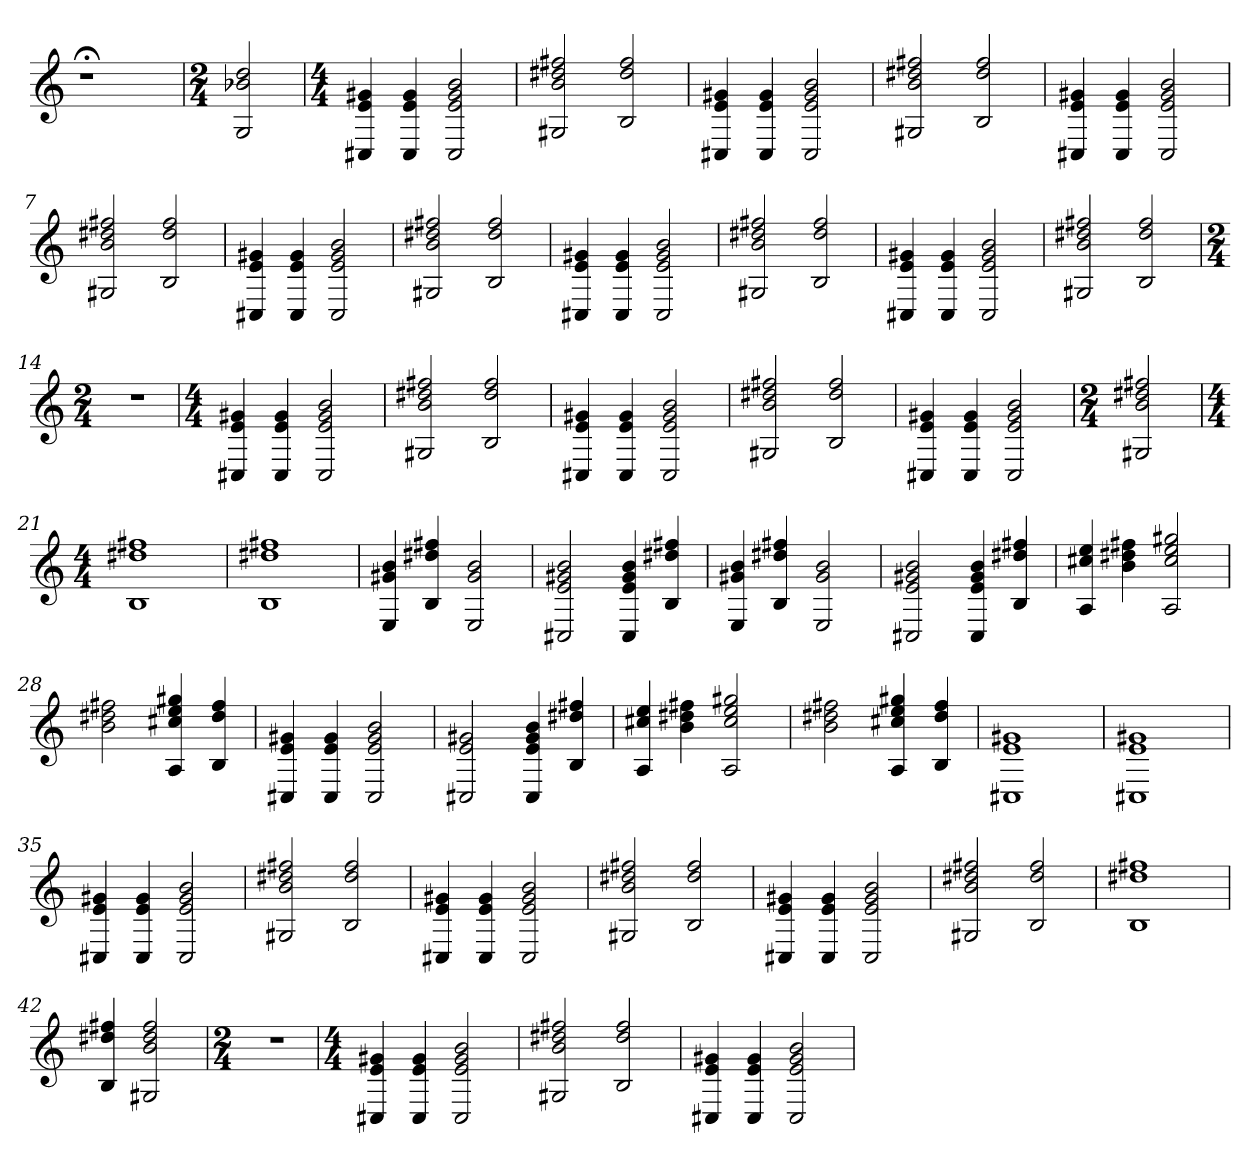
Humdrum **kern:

**kern
*part1
*staff1
=
1r;<
=1
*M2/4
2G 2b-X 2dd
=2
*M4/4
4C#X 4e 4g#X
4C# 4e 4g#
2C# 2e 2g# 2b
=3
2G#X 2b 2dd#X 2ff#X
2B 2dd# 2ff#
=4
4C#X 4e 4g#X
4C# 4e 4g#
2C# 2e 2g# 2b
=5
2G#X 2b 2dd#X 2ff#X
2B 2dd# 2ff#
=6
4C#X 4e 4g#X
4C# 4e 4g#
2C# 2e 2g# 2b
=7
2G#X 2b 2dd#X 2ff#X
2B 2dd# 2ff#
=8
4C#X 4e 4g#X
4C# 4e 4g#
2C# 2e 2g# 2b
=9
2G#X 2b 2dd#X 2ff#X
2B 2dd# 2ff#
=10
4C#X 4e 4g#X
4C# 4e 4g#
2C# 2e 2g# 2b
=11
2G#X 2b 2dd#X 2ff#X
2B 2dd# 2ff#
=12
4C#X 4e 4g#X
4C# 4e 4g#
2C# 2e 2g# 2b
=13
2G#X 2b 2dd#X 2ff#X
2B 2dd# 2ff#
=14
*M2/4
2r
=15
*M4/4
4C#X 4e 4g#X
4C# 4e 4g#
2C# 2e 2g# 2b
=16
2G#X 2b 2dd#X 2ff#X
2B 2dd# 2ff#
=17
4C#X 4e 4g#X
4C# 4e 4g#
2C# 2e 2g# 2b
=18
2G#X 2b 2dd#X 2ff#X
2B 2dd# 2ff#
=19
4C#X 4e 4g#X
4C# 4e 4g#
2C# 2e 2g# 2b
=20
*M2/4
2G#X 2b 2dd#X 2ff#X
=21
*M4/4
1B 1dd#X 1ff#X
=22
1B 1dd#X 1ff#X
=23
4E 4g#X 4b
4B 4dd#X 4ff#X
2E 2g# 2b
=24
2C#X 2e 2g#X 2b
4C# 4e 4g# 4b
4B 4dd#X 4ff#X
=25
4E 4g#X 4b
4B 4dd#X 4ff#X
2E 2g# 2b
=26
2C#X 2e 2g#X 2b
4C# 4e 4g# 4b
4B 4dd#X 4ff#X
=27
4A 4cc#X 4ee
4b 4dd#X 4ff#X
2A 2cc# 2ee 2gg#X
=28
2b 2dd#X 2ff#X
4A 4cc#X 4ee 4gg#X
4B 4dd# 4ff#
=29
4C#X 4e 4g#X
4C# 4e 4g#
2C# 2e 2g# 2b
=30
2C#X 2e 2g#X
4C# 4e 4g# 4b
4B 4dd#X 4ff#X
=31
4A 4cc#X 4ee
4b 4dd#X 4ff#X
2A 2cc# 2ee 2gg#X
=32
2b 2dd#X 2ff#X
4A 4cc#X 4ee 4gg#X
4B 4dd# 4ff#
=33
1C#X 1e 1g#X
=34
1C#X 1e 1g#X
=35
4C#X 4e 4g#X
4C# 4e 4g#
2C# 2e 2g# 2b
=36
2G#X 2b 2dd#X 2ff#X
2B 2dd# 2ff#
=37
4C#X 4e 4g#X
4C# 4e 4g#
2C# 2e 2g# 2b
=38
2G#X 2b 2dd#X 2ff#X
2B 2dd# 2ff#
=39
4C#X 4e 4g#X
4C# 4e 4g#
2C# 2e 2g# 2b
=40
2G#X 2b 2dd#X 2ff#X
2B 2dd# 2ff#
=41
1B 1dd#X 1ff#X
=42
4B 4dd#X 4ff#X
2G#X 2b 2dd# 2ff#
=43
*M2/4
2r
=44
*M4/4
4C#X 4e 4g#X
4C# 4e 4g#
2C# 2e 2g# 2b
=45
2G#X 2b 2dd#X 2ff#X
2B 2dd# 2ff#
=46
4C#X 4e 4g#X
4C# 4e 4g#
2C# 2e 2g# 2b
=
*-
